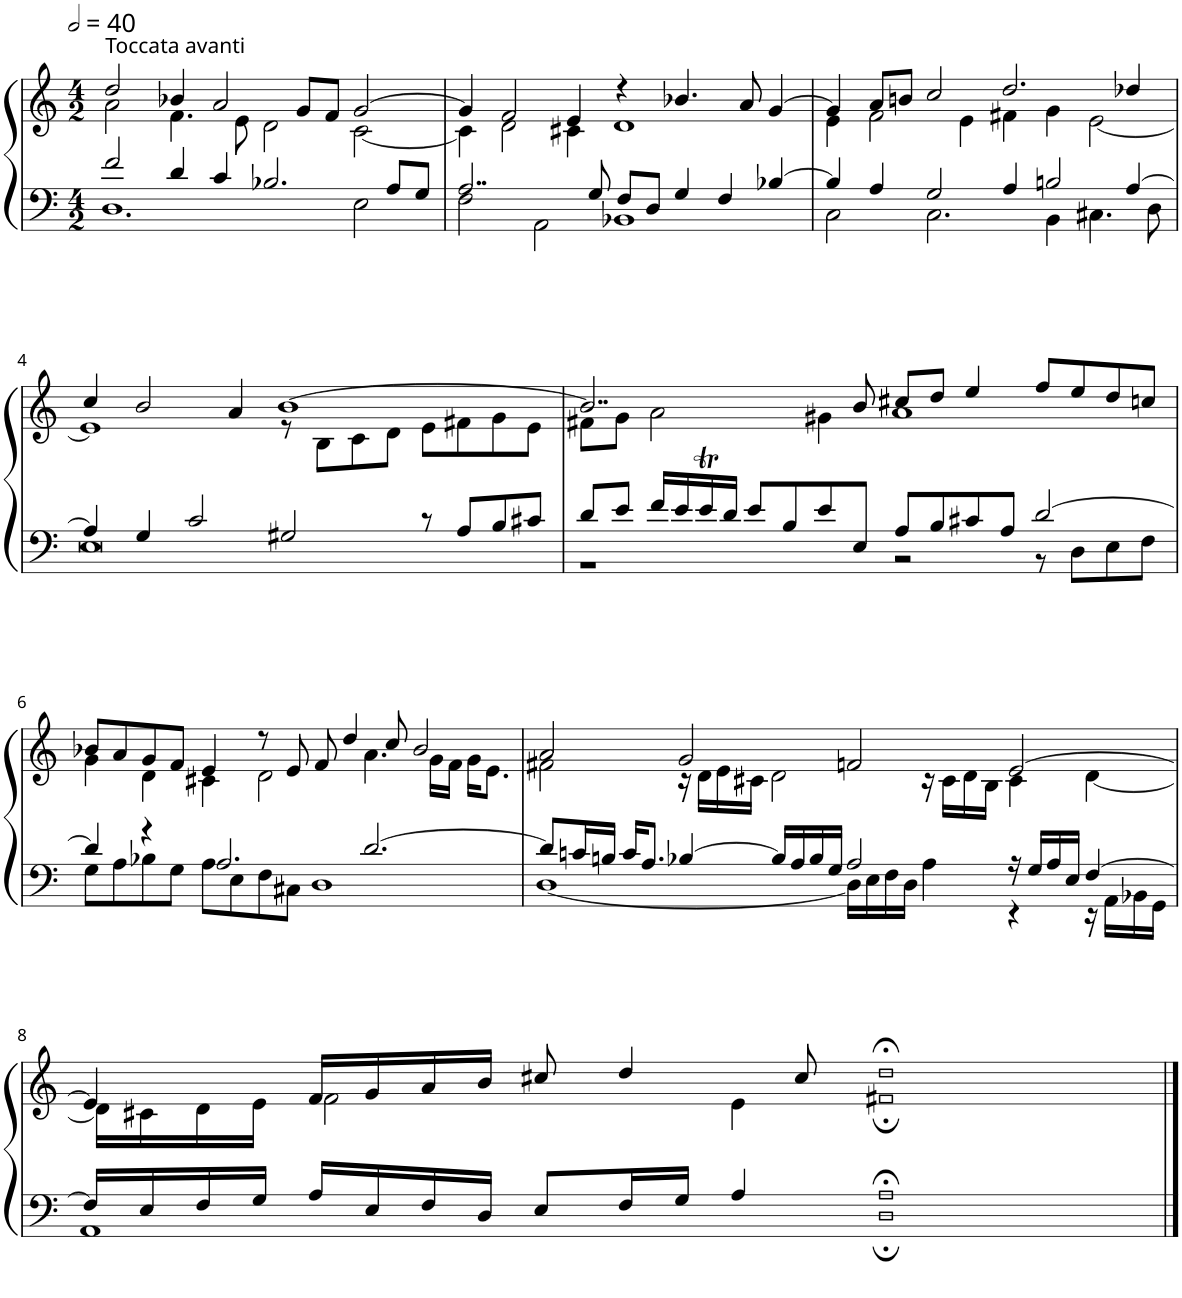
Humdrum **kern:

**kern	**kern
*part1	*part1
*staff2	*staff1
*I"Organ	*
*clefF4	*clefG2
*k[]	*k[]
*M4/2	*M4/2
*MM80	*MM80
=1	=1
*^	*^
!	!	!LO:TX:a:t=Toccata avanti	!
2f/	1.D	2dd/	2a\
4d/	.	4b-X/	4.f\
4c/	.	2a/	.
.	.	.	8e\
2.B-X/	.	.	2d\
.	.	8g/L	.
.	.	8f/J	.
.	2E\	[2g/	[2c\
8A/L	.	.	.
8G/J	.	.	.
=2	=2	=2	=2
2..A/	2F\	4g/]	4c\]
.	.	2f/	2d\
.	2AA\	.	.
.	.	4e/	4c#X\
8G/	.	.	.
8F/L	1BB-X	4r	1d
8D/J	.	.	.
4G/	.	4.b-X/	.
4F/	.	.	.
.	.	8a/	.
[4B-X/	.	[4g/	.
=3	=3	=3	=3
4B-/]	2C\	4g/]	4e\
4A/	.	8a/L	2f\
.	.	8bn/J	.
2G/	2.C\	2cc/	.
.	.	.	4e\
4A/	.	2.dd/	4f#X\
2Bn/	4BB\	.	4g\
.	4.C#X\	.	[2e\
[4A/	.	4dd-X/	.
.	8D\	.	.
!!LO:LB:g=z	!!
=4	=4	=4	=4
4A/]	0E	4cc/	1e]
4G/	.	2b/	.
2c/	.	.	.
.	.	4a/	.
2G#X/	.	[1b	8r
.	.	.	8B\L
.	.	.	8c\
.	.	.	8d\J
8r	.	.	8e\L
8A/L	.	.	8f#X\
8B/	.	.	8g\
8c#X/J	.	.	8e\J
=5	=5	=5	=5
8d/L	1r	2..b/]	8f#X\L
8e/J	.	.	8g\J
16f/LL	.	.	2a\
16e/	.	.	.
16et/	.	.	.
16d/JJ	.	.	.
8e/L	.	.	.
8B/	.	.	.
8e/	.	.	4g#X\
8E/J	.	8b/	.
8A/L	2r	8cc#X/L	1a
8B/	.	8dd/J	.
8c#X/	.	4ee/	.
8A/J	.	.	.
[2d/	8r	8ff/L	.
.	8D\L	8ee/	.
.	8E\	8dd/	.
.	8F\J	8ccn/J	.
!!LO:LB:g=z	!!
=6	=6	=6	=6
4d/]	8G\L	8b-X/L	4g\
.	8A\	8a/	.
4r	8B-X\	8g/	4d\
.	8G\J	8f/J	.
2.A/	8A\L	4e/	4c#X\
.	8E\	.	.
.	8F\	8r	2d\
.	8C#X\J	8e/	.
.	1D	8f/	.
.	.	4dd/	.
[2.d/	.	.	4.a\
.	.	8cc/	.
.	.	2b-/	.
.	.	.	16g\LL
.	.	.	16f\JJ
.	.	.	16g\KL
.	.	.	8.e\J
=7	=7	=7	=7
8d/L]	[1D	2a/	2f#X\
16cn/L	.	.	.
16Bn/JJ	.	.	.
16c/KL	.	.	.
8.A/J	.	.	.
[4B-X/	.	2g/	16r
.	.	.	16d\LL
.	.	.	16e\
.	.	.	16c#X\JJ
16B-/LL]	.	.	2d\
16A/	.	.	.
16B-/	.	.	.
16G/JJ	.	.	.
2A/	16D\LL]	2fn/	.
.	16E\	.	.
.	16F\	.	.
.	16D\JJ	.	.
.	4A\	.	16r
.	.	.	16c#\LL
.	.	.	16d\
.	.	.	16B\JJ
16r	4r	[2e/	4c#\
16G/LL	.	.	.
16A/	.	.	.
16E/JJ	.	.	.
[4F/	16r	.	[4d\
.	16AA\LL	.	.
.	16BB-X\	.	.
.	16GG\JJ	.	.
!!LO:LB:g=z	!!
=8	=8	=8	=8
16F/LL]	1AA	4e/]	16d\LL]
16E/	.	.	16c#X\
16F/	.	.	16d\
16G/JJ	.	.	16e\JJ
16A/LL	.	16f/LL	2f\
16E/	.	16g/	.
16F/	.	16a/	.
16D/JJ	.	16b/JJ	.
8E/L	.	8cc#X/	.
16F/L	.	4dd/	.
16G/JJ	.	.	.
4A/	.	.	4e\
.	.	8cc#/	.
1A;<	1D;	1dd;<	1f#X;
*v	*v	*	*
*	*v	*v
==	==
*-	*-
